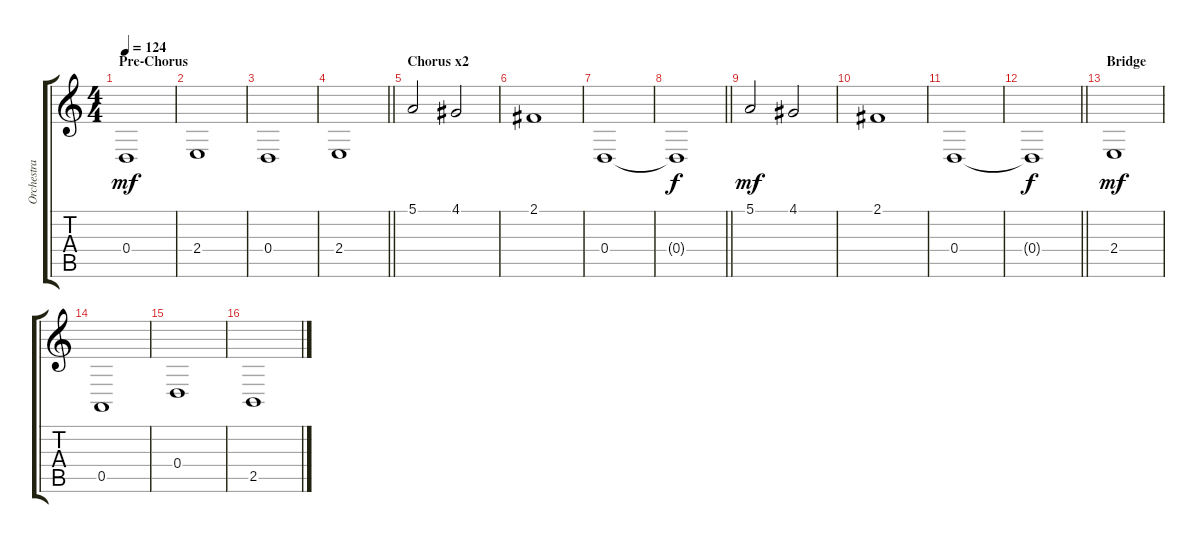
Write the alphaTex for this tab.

\track ("Orchestra" "Orchestra") {instrument stringensemble1}
\staff {score tabs}
\tuning (E4 B3 G3 D3 A2 E2) {hide}
\ts (4 4)
\section ("" "Pre-Chorus")
\tempo 124
\clef g2
\ks c
0.4.1{dy mf} |
2.4.1 |
0.4.1 |
\barLineRight lightlight
2.4.1 |
\section ("" "Chorus x2")
5.1.2 4.1.2 |
2.1.1 |
0.4.1 |
\barLineRight lightlight
0.4{t}.1{dy f} |
5.1.2{dy mf} 4.1.2 |
2.1.1 |
0.4.1 |
\barLineRight lightlight
0.4{t}.1{dy f} |
\section ("" "Bridge")
2.4.1{dy mf} |
0.5.1 |
0.4.1 |
2.5.1
